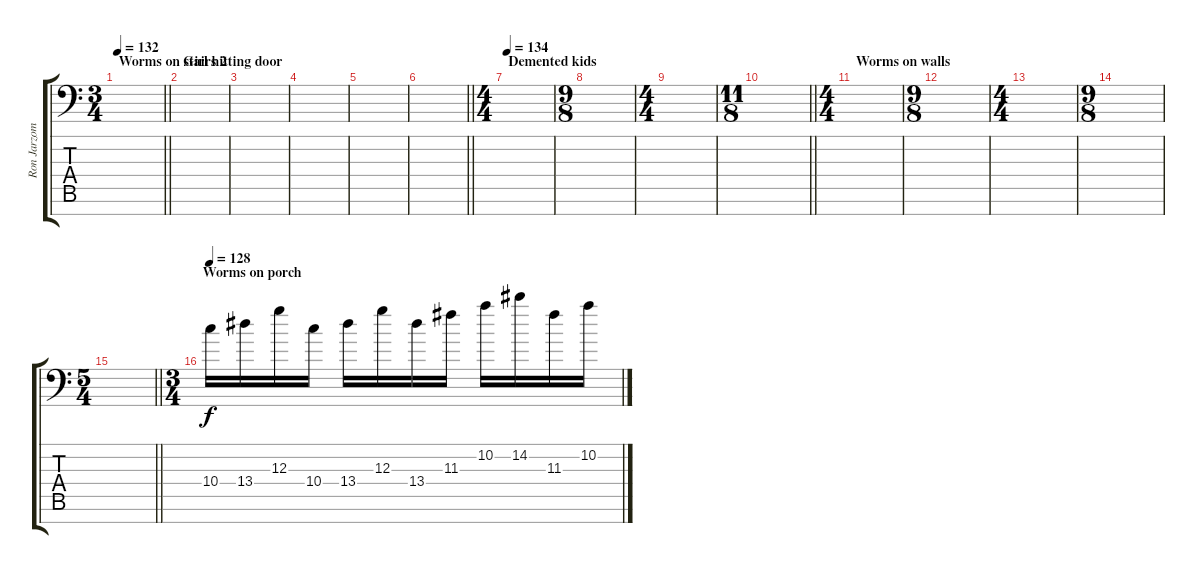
\track ("Ron Jarzombek Lead 2" "Ron Jarzom") {instrument distortionguitar}
\staff {score tabs}
\tuning (E4 B3 G3 D3 A2 E2 A1) {hide}
\ts (3 4)
\section ("" "Worms on stairs 2")
\tempo 132
\clef f4
\barLineRight lightlight
\ks c
|
\section ("" "Girl hitting door")
|
|
|
|
\barLineRight lightlight
|
\ts (4 4)
\section ("" "Demented kids")
\tempo 134
|
\ts (9 8)
|
\ts (4 4)
|
\ts (11 8)
\barLineRight lightlight
|
\ts (4 4)
\section ("" "Worms on walls")
|
\ts (9 8)
|
\ts (4 4)
|
\ts (9 8)
|
\ts (5 4)
\barLineRight lightlight
|
\ts (3 4)
\section ("" "Worms on porch")
\tempo 128
10.4.16 13.4.16 12.3.16 10.4.16 13.4.16 12.3.16 13.4.16 11.3.16 10.2.16 14.2.16 11.3.16 10.2.16
